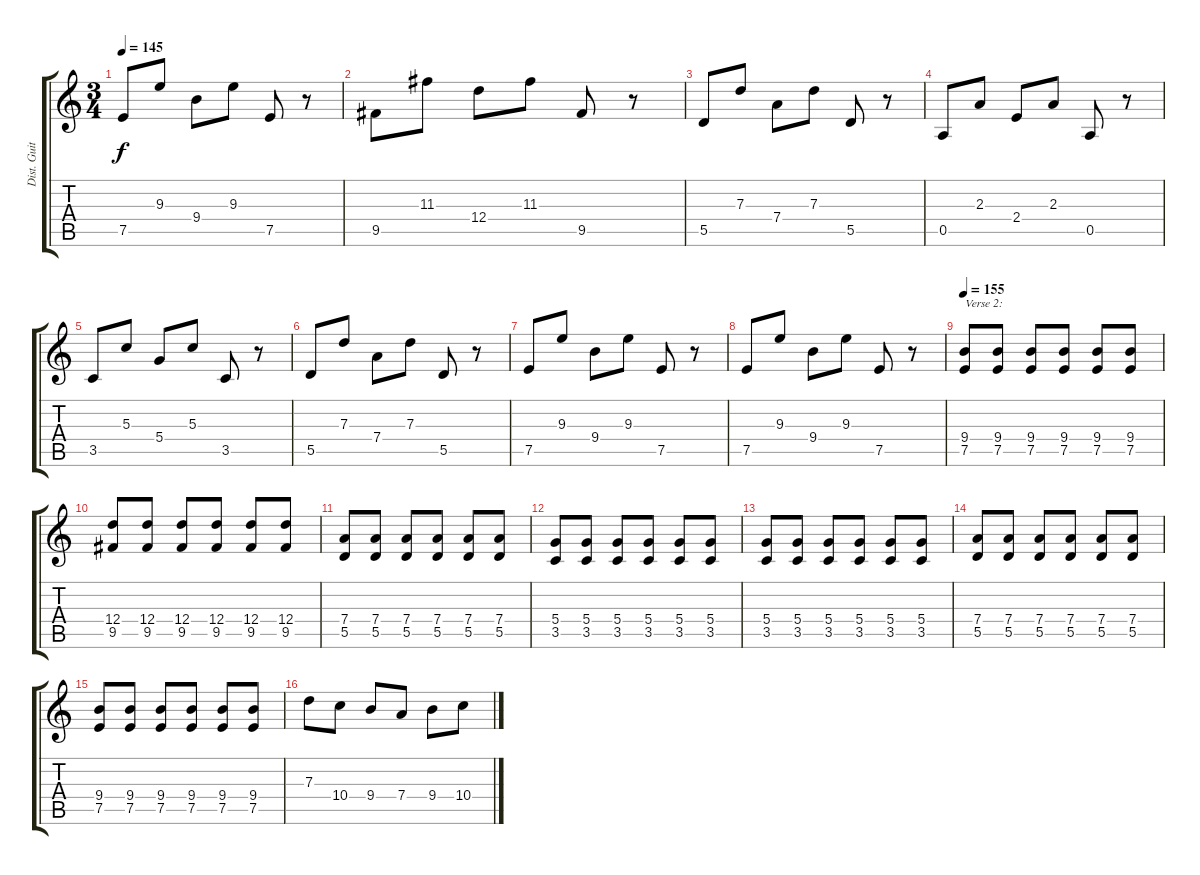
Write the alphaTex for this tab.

\track ("Dist. Guitar 1" "Dist. Guit") {instrument distortionguitar}
\staff {score tabs}
\tuning (E4 B3 G3 D3 A2 E2) {hide}
\ts (3 4)
\tempo 145
\clef g2
\ks c
7.5.8{dy f} 9.3.8 9.4.8 9.3.8 7.5.8 r.8 |
9.5.8 11.3.8 12.4.8 11.3.8 9.5.8 r.8 |
5.5.8 7.3.8 7.4.8 7.3.8 5.5.8 r.8 |
0.5.8 2.3.8 2.4.8 2.3.8 0.5.8 r.8 |
3.5.8 5.3.8 5.4.8 5.3.8 3.5.8 r.8 |
5.5.8 7.3.8 7.4.8 7.3.8 5.5.8 r.8 |
7.5.8 9.3.8 9.4.8 9.3.8 7.5.8 r.8 |
7.5.8 9.3.8 9.4.8 9.3.8 7.5.8 r.8 |
\tempo 155
(9.4 7.5).8{txt "Verse 2:" instrument electricguitarmuted} (9.4 7.5).8 (9.4 7.5).8 (9.4 7.5).8 (9.4 7.5).8 (9.4 7.5).8 |
(12.4 9.5).8 (12.4 9.5).8 (12.4 9.5).8 (12.4 9.5).8 (12.4 9.5).8 (12.4 9.5).8 |
(7.4 5.5).8 (7.4 5.5).8 (7.4 5.5).8 (7.4 5.5).8 (7.4 5.5).8 (7.4 5.5).8 |
(5.4 3.5).8 (5.4 3.5).8 (5.4 3.5).8 (5.4 3.5).8 (5.4 3.5).8 (5.4 3.5).8 |
(5.4 3.5).8 (5.4 3.5).8 (5.4 3.5).8 (5.4 3.5).8 (5.4 3.5).8 (5.4 3.5).8 |
(7.4 5.5).8 (7.4 5.5).8 (7.4 5.5).8 (7.4 5.5).8 (7.4 5.5).8 (7.4 5.5).8 |
(9.4 7.5).8 (9.4 7.5).8 (9.4 7.5).8 (9.4 7.5).8 (9.4 7.5).8 (9.4 7.5).8 |
7.3.8 10.4.8 9.4.8 7.4.8 9.4.8 10.4.8
